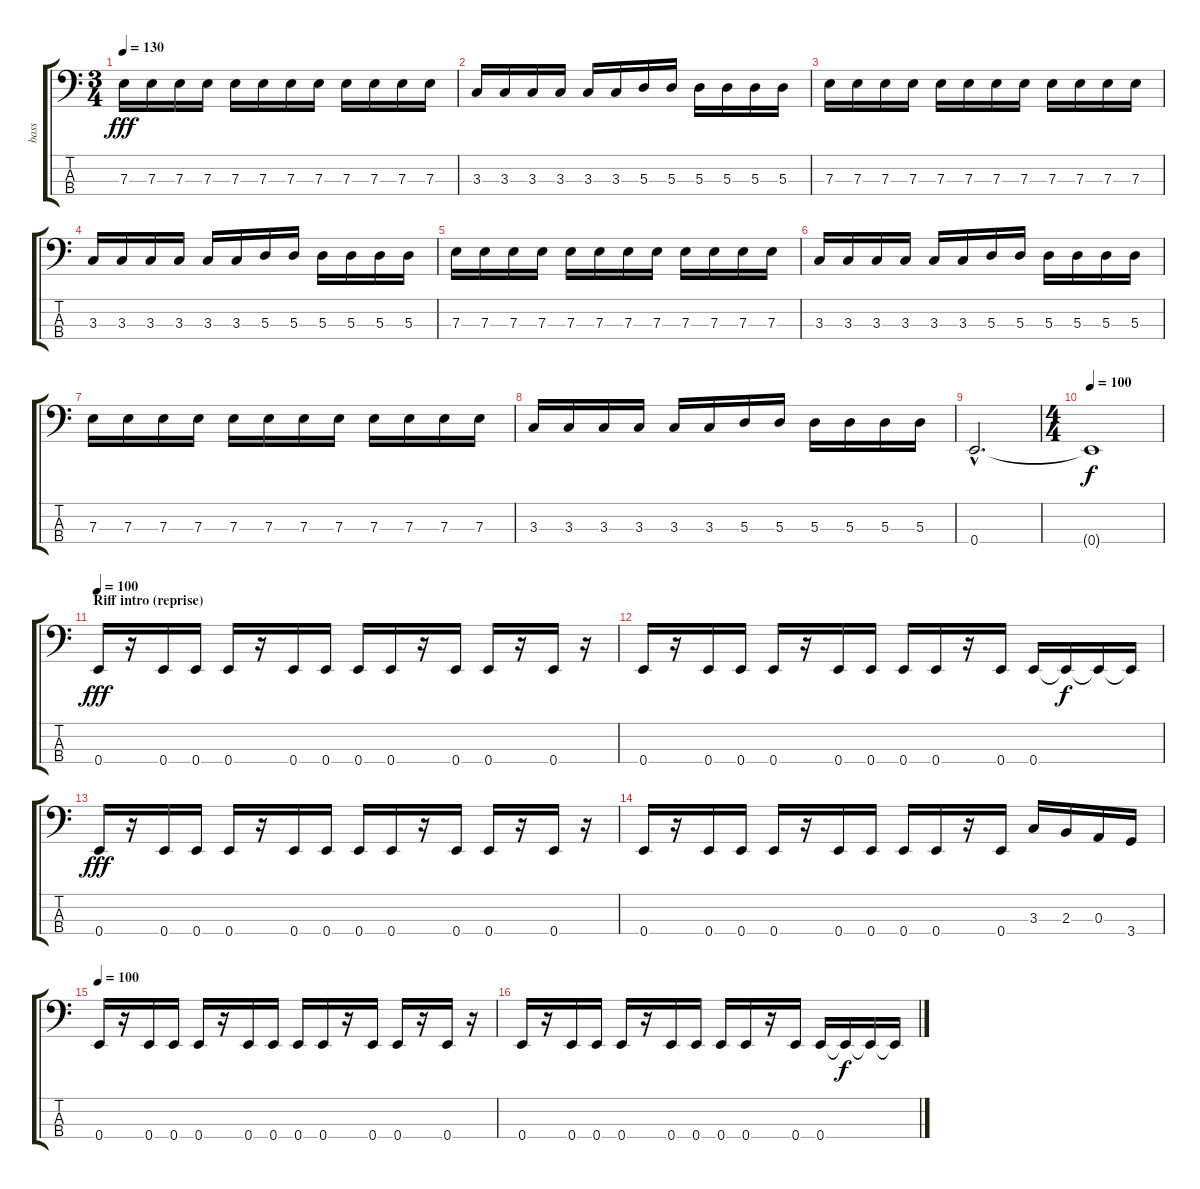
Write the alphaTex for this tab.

\track ("bass" "bass") {instrument electricbassfinger}
\staff {score tabs}
\tuning (G2 D2 A1 E1) {hide}
\ts (3 4)
\tempo 130
\clef f4
\ks c
7.3.16{dy fff} 7.3.16 7.3.16 7.3.16 7.3.16 7.3.16 7.3.16 7.3.16 7.3.16 7.3.16 7.3.16 7.3.16 |
3.3.16 3.3.16 3.3.16 3.3.16 3.3.16 3.3.16 5.3.16 5.3.16 5.3.16 5.3.16 5.3.16 5.3.16 |
7.3.16 7.3.16 7.3.16 7.3.16 7.3.16 7.3.16 7.3.16 7.3.16 7.3.16 7.3.16 7.3.16 7.3.16 |
3.3.16 3.3.16 3.3.16 3.3.16 3.3.16 3.3.16 5.3.16 5.3.16 5.3.16 5.3.16 5.3.16 5.3.16 |
7.3.16 7.3.16 7.3.16 7.3.16 7.3.16 7.3.16 7.3.16 7.3.16 7.3.16 7.3.16 7.3.16 7.3.16 |
3.3.16 3.3.16 3.3.16 3.3.16 3.3.16 3.3.16 5.3.16 5.3.16 5.3.16 5.3.16 5.3.16 5.3.16 |
7.3.16 7.3.16 7.3.16 7.3.16 7.3.16 7.3.16 7.3.16 7.3.16 7.3.16 7.3.16 7.3.16 7.3.16 |
3.3.16 3.3.16 3.3.16 3.3.16 3.3.16 3.3.16 5.3.16 5.3.16 5.3.16 5.3.16 5.3.16 5.3.16 |
0.4{hac}.2{d} |
\ts (4 4)
\tempo 100
0.4{t}.1{dy f} |
\section ("" "Riff intro (reprise)")
\tempo 100
0.4.16{dy fff} r.16 0.4.16 0.4.16 0.4.16 r.16 0.4.16 0.4.16 0.4.16 0.4.16 r.16 0.4.16 0.4.16 r.16 0.4.16 r.16 |
0.4.16 r.16 0.4.16 0.4.16 0.4.16 r.16 0.4.16 0.4.16 0.4.16 0.4.16 r.16 0.4.16 0.4.16 0.4{t}.16{dy f} 0.4{t}.16 0.4{t}.16 |
0.4.16{dy fff} r.16 0.4.16 0.4.16 0.4.16 r.16 0.4.16 0.4.16 0.4.16 0.4.16 r.16 0.4.16 0.4.16 r.16 0.4.16 r.16 |
0.4.16 r.16 0.4.16 0.4.16 0.4.16 r.16 0.4.16 0.4.16 0.4.16 0.4.16 r.16 0.4.16 3.3.16 2.3.16 0.3.16 3.4.16 |
\tempo 100
0.4.16 r.16 0.4.16 0.4.16 0.4.16 r.16 0.4.16 0.4.16 0.4.16 0.4.16 r.16 0.4.16 0.4.16 r.16 0.4.16 r.16 |
0.4.16 r.16 0.4.16 0.4.16 0.4.16 r.16 0.4.16 0.4.16 0.4.16 0.4.16 r.16 0.4.16 0.4.16 0.4{t}.16{dy f} 0.4{t}.16 0.4{t}.16
